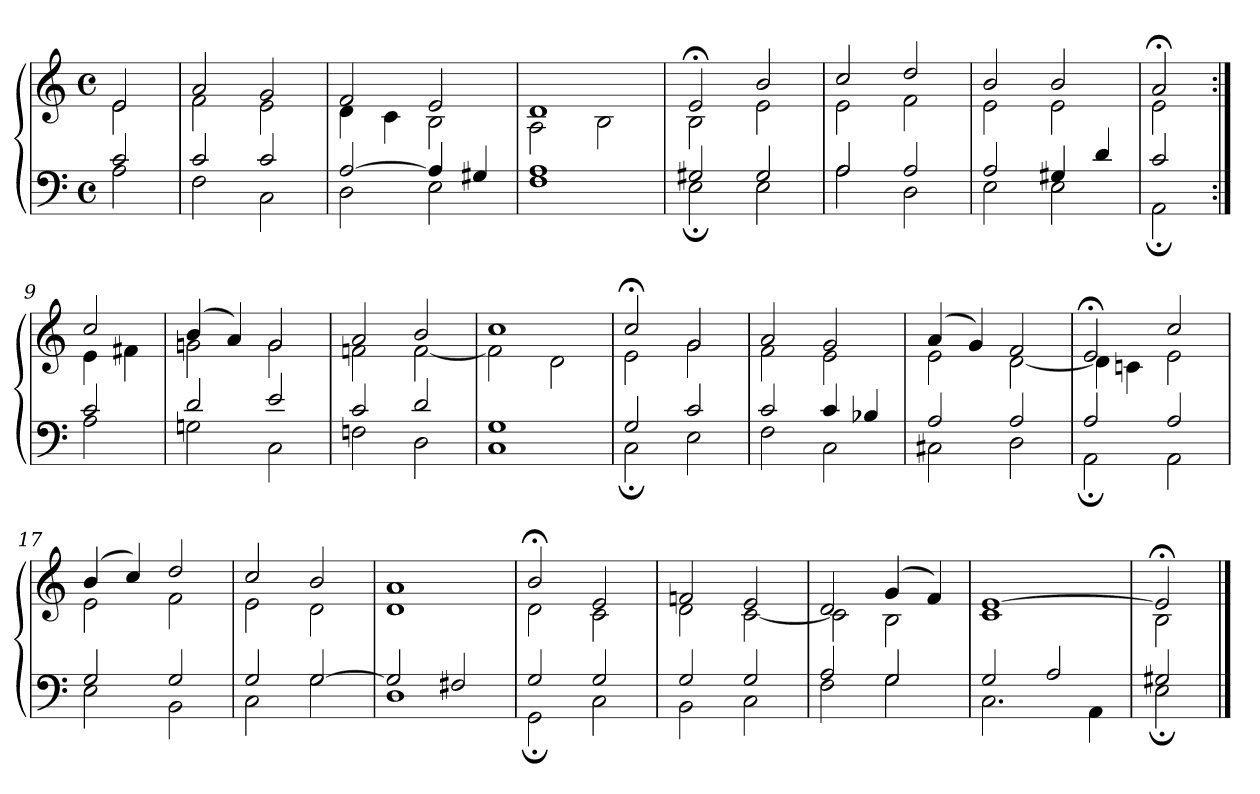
**kern	**kern
*part1	*part1
*staff2	*staff1
*clefF4	*clefG2
*M4/4	*M4/4
*met(c)	*met(c)
=1	=1
*^	*^
2c	2A	2e	2e
=2	=2	=2	=2
2c	2F	2a	2f
2c	2C	2g	2e
=3	=3	=3	=3
[2A	2D	2f	4d
.	.	.	4c
4A]	2E	2e	2B
4G#X	.	.	.
=4	=4	=4	=4
1A	1F	1d	2A
.	.	.	2B
=5	=5	=5	=5
2G#X	2E;	2e;<	2B
2G#	2E	2b	2e
=6	=6	=6	=6
2A	2A	2cc	2e
2A	2D	2dd	2f
!!LO:LB:g=z	!!
=7	=7	=7	=7
2A	2E	2b	2e
4G#X	2E	2b	2e
4d	.	.	.
=8	=8	=8	=8
2c	2AA;	2a;<	2e
=9:|!	=9:|!	=9:|!	=9:|!
2c	2A	2cc	4e
.	.	.	4f#X
=10	=10	=10	=10
2d	2Gn	(4b	2gn
.	.	4a)	.
2e	2C	2g	2g
=11	=11	=11	=11
2c	2Fn	2a	2fn
2d	2D	2b	[2f
=12	=12	=12	=12
1G	1C	1cc	2f]
.	.	.	2d
!!LO:LB:g=z	!!
=13	=13	=13	=13
2G	2C;	2cc;<	2e
2c	2E	2g	2g
=14	=14	=14	=14
2c	2F	2a	2f
4c	2C	2g	2e
4B-X	.	.	.
=15	=15	=15	=15
2A	2C#X	(4a	2e
.	.	4g)	.
2A	2D	2f	[2d
=16	=16	=16	=16
2A	2AA;	2e;<	4d]
.	.	.	4cn
2A	2AA	2cc	2e
=17	=17	=17	=17
2G	2E	(4b	2e
.	.	4cc)	.
2G	2BB	2dd	2f
=18	=18	=18	=18
2G	2C	2cc	2e
[2G	2G	2b	2d
!!LO:LB:g=z	!!
=19	=19	=19	=19
2G]	1D	1a	1d
2F#X	.	.	.
=20	=20	=20	=20
2G	2GG;	2b;<	2d
2G	2C	2e	2c
=21	=21	=21	=21
2G	2BB	2fn	2d
2G	2C	2e	[2c
=22	=22	=22	=22
2A	2F	2d	2c]
2G	2G	(4g	2B
.	.	4f)	.
=23	=23	=23	=23
2G	2.C	[1e	1c
2A	.	.	.
.	4AA	.	.
=24	=24	=24	=24
2G#X	2E;	2e;<]	2B
*v	*v	*	*
*	*v	*v
==	==
*-	*-
